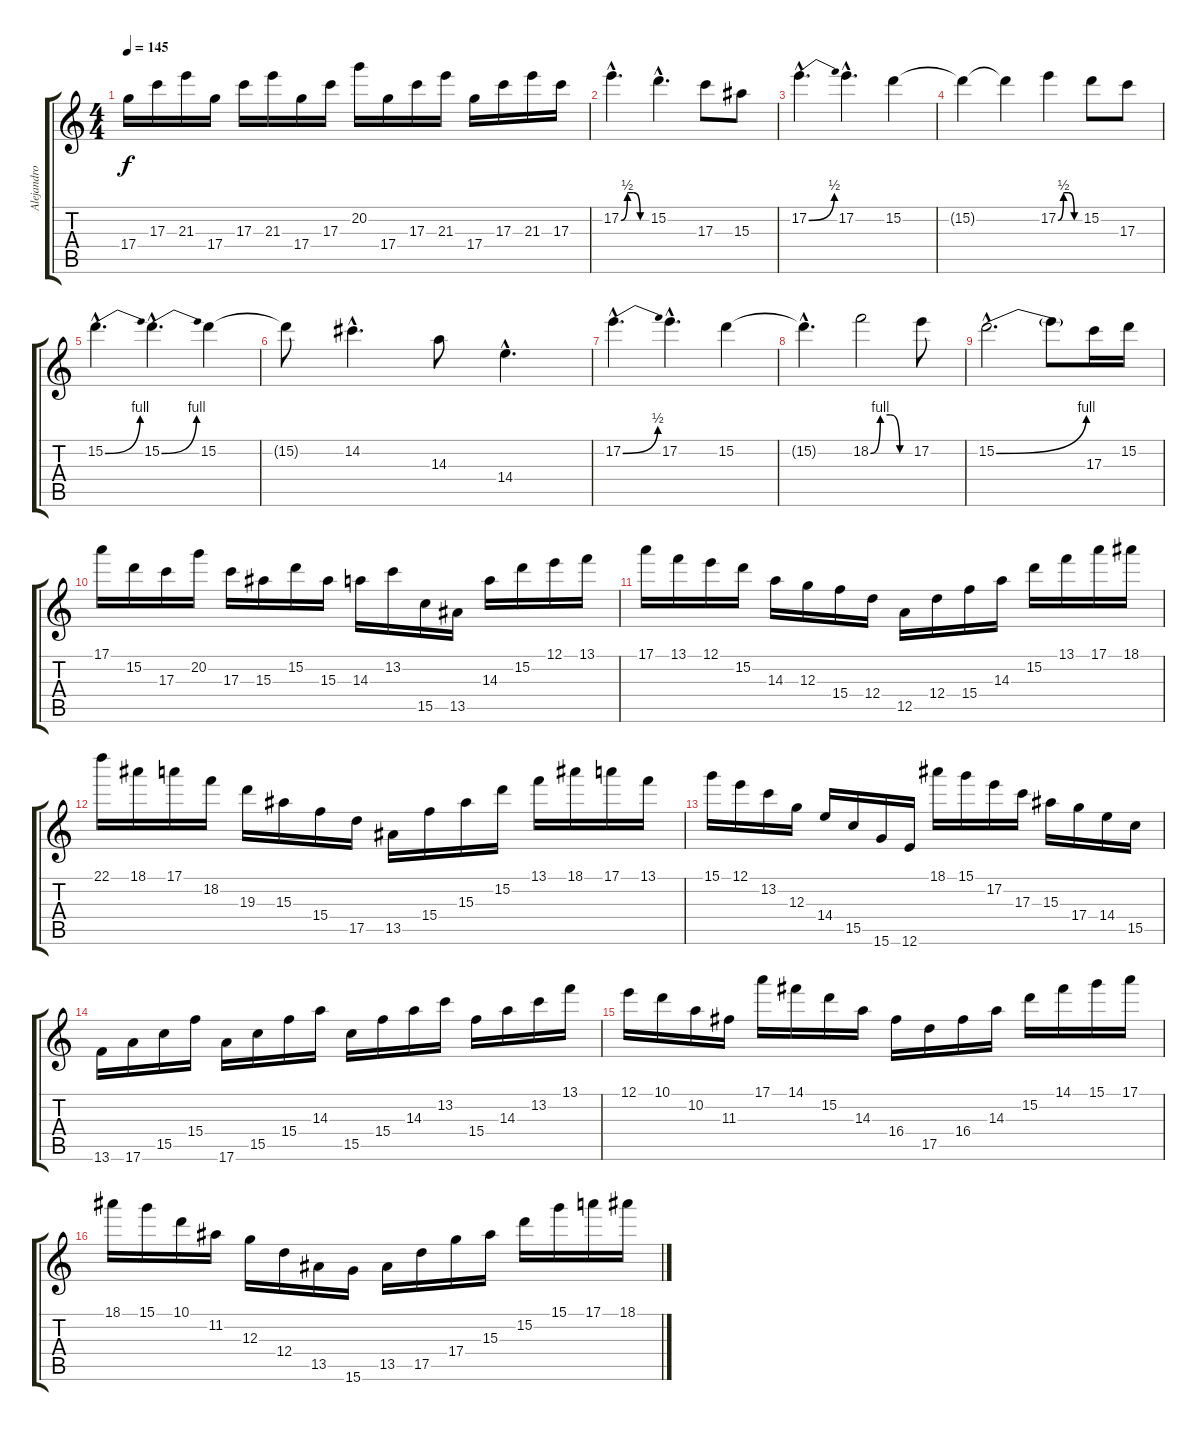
\track ("Alejandro Silva" "Alejandro ") {instrument distortionguitar}
\staff {score tabs}
\tuning (E4 B3 G3 D3 A2 E2) {hide}
\ts (4 4)
\tempo 145
\clef g2
\ks c
17.4.16{dy f} 17.3.16 21.3.16 17.4.16 17.3.16 21.3.16 17.4.16 17.3.16 20.2.16 17.4.16 17.3.16 21.3.16 17.4.16 17.3.16 21.3.16 17.3.16 |
17.2{be (custom 0 0 15 2 30 2 45 0 60 0) hac}.4{d} 15.2{hac}.4{d} 17.3.8 15.3.8 |
17.2{be (bend 0 0 60 2) hac}.4{d} 17.2{hac}.4{d} 15.2.4 |
15.2{t}.4 15.2{t}.4 17.2{be (custom 0 0 15 2 30 2 45 0 60 0)}.4 15.2.8 17.3.8 |
15.2{be (bend 0 0 60 4) hac}.4{d} 15.2{be (bend 0 0 60 4) hac}.4{d} 15.2.4 |
15.2{t}.8 14.2{hac}.4{d} 14.3.8 14.4{hac}.4{d} |
17.2{be (bend 0 0 60 2) hac}.4{d} 17.2{hac}.4{d} 15.2.4 |
15.2{hac t}.4{d} 18.2{be (custom 0 0 15 4 30 4 45 0 60 0)}.2 17.2.8 |
15.2{be (bend 0 0 60 4) hac}.2{d} 15.2{t}.8 17.3.16 15.2.16 |
17.1.16 15.2.16 17.3.16 20.2.16 17.3.16 15.3.16 15.2.16 15.3.16 14.3.16 13.2.16 15.5.16 13.5.16 14.3.16 15.2.16 12.1.16 13.1.16 |
17.1.16 13.1.16 12.1.16 15.2.16 14.3.16 12.3.16 15.4.16 12.4.16 12.5.16 12.4.16 15.4.16 14.3.16 15.2.16 13.1.16 17.1.16 18.1.16 |
22.1.16 18.1.16 17.1.16 18.2.16 19.3.16 15.3.16 15.4.16 17.5.16 13.5.16 15.4.16 15.3.16 15.2.16 13.1.16 18.1.16 17.1.16 13.1.16 |
15.1.16 12.1.16 13.2.16 12.3.16 14.4.16 15.5.16 15.6.16 12.6.16 18.1.16 15.1.16 17.2.16 17.3.16 15.3.16 17.4.16 14.4.16 15.5.16 |
13.6.16 17.6.16 15.5.16 15.4.16 17.6.16 15.5.16 15.4.16 14.3.16 15.5.16 15.4.16 14.3.16 13.2.16 15.4.16 14.3.16 13.2.16 13.1.16 |
12.1.16 10.1.16 10.2.16 11.3.16 17.1.16 14.1.16 15.2.16 14.3.16 16.4.16 17.5.16 16.4.16 14.3.16 15.2.16 14.1.16 15.1.16 17.1.16 |
18.1.16 15.1.16 10.1.16 11.2.16 12.3.16 12.4.16 13.5.16 15.6.16 13.5.16 17.5.16 17.4.16 15.3.16 15.2.16 15.1.16 17.1.16 18.1.16
